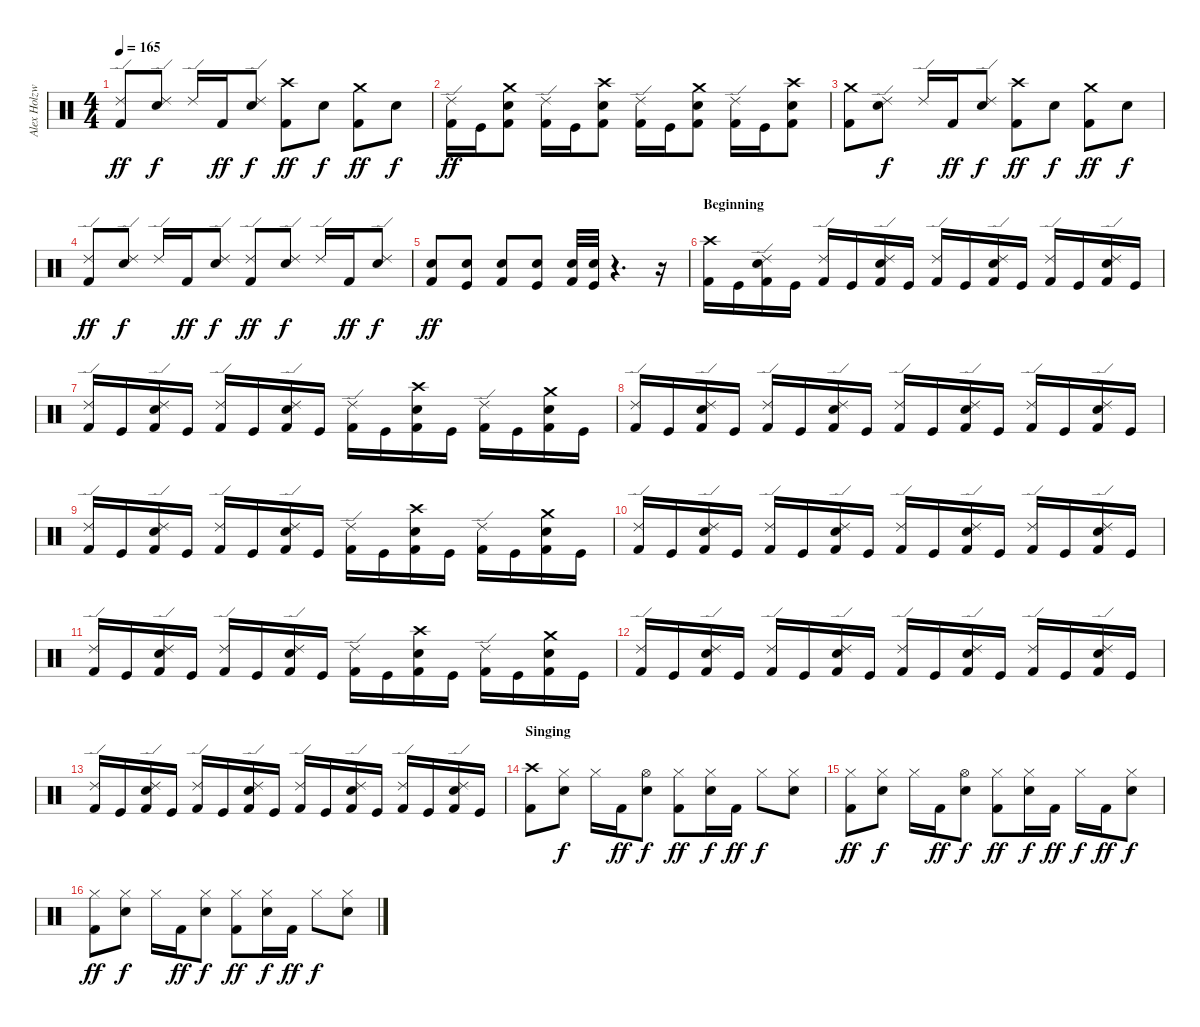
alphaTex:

\track ("Alex Holzwarth" "Alex Holzw") {instrument percussion}
\staff {score}
\articulation defaults
\ts (4 4)
\tempo 165
\clef neutral
\ks c
("Ride (edge) 2" "Kick (hit) 2").8{dy ff} ("Ride (edge) 2" "Electric Snare (hit)").8{dy f} "Ride (edge) 2".16 "Kick (hit) 2".16{dy ff} ("Ride (edge) 2" "Electric Snare (hit)").8{dy f} ("Crash high (hit)" "Kick (hit) 2").8{dy ff} "Electric Snare (hit)".8{dy f} ("Crash medium (hit)" "Kick (hit) 2").8{dy ff} "Electric Snare (hit)".8{dy f} |
("Ride (edge) 2" "Kick (hit) 2").16{dy ff} "Kick (hit)".16 ("Crash medium (hit)" "Electric Snare (hit)" "Kick (hit) 2").8 ("Ride (edge) 2" "Kick (hit) 2").16 "Kick (hit)".16 ("Crash high (hit)" "Electric Snare (hit)" "Kick (hit) 2").8 ("Ride (edge) 2" "Kick (hit) 2").16 "Kick (hit)".16 ("Crash medium (hit)" "Electric Snare (hit)" "Kick (hit) 2").8 ("Ride (edge) 2" "Kick (hit) 2").16 "Kick (hit)".16 ("Crash high (hit)" "Electric Snare (hit)" "Kick (hit) 2").8 |
("Crash medium (hit)" "Kick (hit) 2").8 ("Ride (edge) 2" "Electric Snare (hit)").8{dy f} "Ride (edge) 2".16 "Kick (hit) 2".16{dy ff} ("Ride (edge) 2" "Electric Snare (hit)").8{dy f} ("Crash high (hit)" "Kick (hit) 2").8{dy ff} "Electric Snare (hit)".8{dy f} ("Crash medium (hit)" "Kick (hit) 2").8{dy ff} "Electric Snare (hit)".8{dy f} |
("Ride (edge) 2" "Kick (hit) 2").8{dy ff} ("Ride (edge) 2" "Electric Snare (hit)").8{dy f} "Ride (edge) 2".16 "Kick (hit) 2".16{dy ff} ("Ride (edge) 2" "Electric Snare (hit)").8{dy f} ("Ride (edge) 2" "Kick (hit) 2").8{dy ff} ("Ride (edge) 2" "Electric Snare (hit)").8{dy f} "Ride (edge) 2".16 "Kick (hit) 2".16{dy ff} ("Ride (edge) 2" "Electric Snare (hit)").8{dy f} |
("Electric Snare (hit)" "Kick (hit) 2").8{dy ff} ("Electric Snare (hit)" "Kick (hit)").8 ("Electric Snare (hit)" "Kick (hit) 2").8 ("Electric Snare (hit)" "Kick (hit)").8 ("Electric Snare (hit)" "Kick (hit) 2").32 ("Electric Snare (hit)" "Kick (hit)").32 r.4{d} r.16 |
\section ("" "Beginning")
("Crash high (hit)" "Kick (hit) 2").16 "Kick (hit)".16 ("Ride (edge) 2" "Electric Snare (hit)" "Kick (hit) 2").16 "Kick (hit)".16 ("Ride (edge) 2" "Kick (hit) 2").16 "Kick (hit)".16 ("Ride (edge) 2" "Electric Snare (hit)" "Kick (hit) 2").16 "Kick (hit)".16 ("Ride (edge) 2" "Kick (hit) 2").16 "Kick (hit)".16 ("Ride (edge) 2" "Electric Snare (hit)" "Kick (hit) 2").16 "Kick (hit)".16 ("Ride (edge) 2" "Kick (hit) 2").16 "Kick (hit)".16 ("Ride (edge) 2" "Electric Snare (hit)" "Kick (hit) 2").16 "Kick (hit)".16 |
("Ride (edge) 2" "Kick (hit) 2").16 "Kick (hit)".16 ("Ride (edge) 2" "Electric Snare (hit)" "Kick (hit) 2").16 "Kick (hit)".16 ("Ride (edge) 2" "Kick (hit) 2").16 "Kick (hit)".16 ("Ride (edge) 2" "Electric Snare (hit)" "Kick (hit) 2").16 "Kick (hit)".16 ("Ride (edge) 2" "Kick (hit) 2").16 "Kick (hit)".16 ("Crash high (hit)" "Electric Snare (hit)" "Kick (hit) 2").16 "Kick (hit)".16 ("Ride (edge) 2" "Kick (hit) 2").16 "Kick (hit)".16 ("Crash medium (hit)" "Electric Snare (hit)" "Kick (hit) 2").16 "Kick (hit)".16 |
("Ride (edge) 2" "Kick (hit) 2").16 "Kick (hit)".16 ("Ride (edge) 2" "Electric Snare (hit)" "Kick (hit) 2").16 "Kick (hit)".16 ("Ride (edge) 2" "Kick (hit) 2").16 "Kick (hit)".16 ("Ride (edge) 2" "Electric Snare (hit)" "Kick (hit) 2").16 "Kick (hit)".16 ("Ride (edge) 2" "Kick (hit) 2").16 "Kick (hit)".16 ("Ride (edge) 2" "Electric Snare (hit)" "Kick (hit) 2").16 "Kick (hit)".16 ("Ride (edge) 2" "Kick (hit) 2").16 "Kick (hit)".16 ("Ride (edge) 2" "Electric Snare (hit)" "Kick (hit) 2").16 "Kick (hit)".16 |
("Ride (edge) 2" "Kick (hit) 2").16 "Kick (hit)".16 ("Ride (edge) 2" "Electric Snare (hit)" "Kick (hit) 2").16 "Kick (hit)".16 ("Ride (edge) 2" "Kick (hit) 2").16 "Kick (hit)".16 ("Ride (edge) 2" "Electric Snare (hit)" "Kick (hit) 2").16 "Kick (hit)".16 ("Ride (edge) 2" "Kick (hit) 2").16 "Kick (hit)".16 ("Crash high (hit)" "Electric Snare (hit)" "Kick (hit) 2").16 "Kick (hit)".16 ("Ride (edge) 2" "Kick (hit) 2").16 "Kick (hit)".16 ("Crash medium (hit)" "Electric Snare (hit)" "Kick (hit) 2").16 "Kick (hit)".16 |
("Ride (edge) 2" "Kick (hit) 2").16 "Kick (hit)".16 ("Ride (edge) 2" "Electric Snare (hit)" "Kick (hit) 2").16 "Kick (hit)".16 ("Ride (edge) 2" "Kick (hit) 2").16 "Kick (hit)".16 ("Ride (edge) 2" "Electric Snare (hit)" "Kick (hit) 2").16 "Kick (hit)".16 ("Ride (edge) 2" "Kick (hit) 2").16 "Kick (hit)".16 ("Ride (edge) 2" "Electric Snare (hit)" "Kick (hit) 2").16 "Kick (hit)".16 ("Ride (edge) 2" "Kick (hit) 2").16 "Kick (hit)".16 ("Ride (edge) 2" "Electric Snare (hit)" "Kick (hit) 2").16 "Kick (hit)".16 |
("Ride (edge) 2" "Kick (hit) 2").16 "Kick (hit)".16 ("Ride (edge) 2" "Electric Snare (hit)" "Kick (hit) 2").16 "Kick (hit)".16 ("Ride (edge) 2" "Kick (hit) 2").16 "Kick (hit)".16 ("Ride (edge) 2" "Electric Snare (hit)" "Kick (hit) 2").16 "Kick (hit)".16 ("Ride (edge) 2" "Kick (hit) 2").16 "Kick (hit)".16 ("Crash high (hit)" "Electric Snare (hit)" "Kick (hit) 2").16 "Kick (hit)".16 ("Ride (edge) 2" "Kick (hit) 2").16 "Kick (hit)".16 ("Crash medium (hit)" "Electric Snare (hit)" "Kick (hit) 2").16 "Kick (hit)".16 |
("Ride (edge) 2" "Kick (hit) 2").16 "Kick (hit)".16 ("Ride (edge) 2" "Electric Snare (hit)" "Kick (hit) 2").16 "Kick (hit)".16 ("Ride (edge) 2" "Kick (hit) 2").16 "Kick (hit)".16 ("Ride (edge) 2" "Electric Snare (hit)" "Kick (hit) 2").16 "Kick (hit)".16 ("Ride (edge) 2" "Kick (hit) 2").16 "Kick (hit)".16 ("Ride (edge) 2" "Electric Snare (hit)" "Kick (hit) 2").16 "Kick (hit)".16 ("Ride (edge) 2" "Kick (hit) 2").16 "Kick (hit)".16 ("Ride (edge) 2" "Electric Snare (hit)" "Kick (hit) 2").16 "Kick (hit)".16 |
("Ride (edge) 2" "Kick (hit) 2").16 "Kick (hit)".16 ("Ride (edge) 2" "Electric Snare (hit)" "Kick (hit) 2").16 "Kick (hit)".16 ("Ride (edge) 2" "Kick (hit) 2").16 "Kick (hit)".16 ("Ride (edge) 2" "Electric Snare (hit)" "Kick (hit) 2").16 "Kick (hit)".16 ("Ride (edge) 2" "Kick (hit) 2").16 "Kick (hit)".16 ("Ride (edge) 2" "Electric Snare (hit)" "Kick (hit) 2").16 "Kick (hit)".16 ("Ride (edge) 2" "Kick (hit) 2").16 "Kick (hit)".16 ("Ride (edge) 2" "Electric Snare (hit)" "Kick (hit) 2").16 "Kick (hit)".16 |
\section ("" "Singing")
("Crash high (hit)" "Kick (hit) 2").8 ("Hi-Hat (closed)" "Electric Snare (hit)").8{dy f} "Hi-Hat (closed)".16 "Kick (hit) 2".16{dy ff} ("Hi-Hat (open)" "Electric Snare (hit)").8{dy f} ("Hi-Hat (closed)" "Kick (hit) 2").8{dy ff} ("Hi-Hat (closed)" "Electric Snare (hit)").16{dy f} "Kick (hit) 2".16{dy ff} "Hi-Hat (closed)".8{dy f} ("Hi-Hat (closed)" "Electric Snare (hit)").8 |
("Hi-Hat (closed)" "Kick (hit) 2").8{dy ff} ("Hi-Hat (closed)" "Electric Snare (hit)").8{dy f} "Hi-Hat (closed)".16 "Kick (hit) 2".16{dy ff} ("Hi-Hat (open)" "Electric Snare (hit)").8{dy f} ("Hi-Hat (closed)" "Kick (hit) 2").8{dy ff} ("Hi-Hat (closed)" "Electric Snare (hit)").16{dy f} "Kick (hit) 2".16{dy ff} "Hi-Hat (closed)".16{dy f} "Kick (hit) 2".16{dy ff} ("Hi-Hat (closed)" "Electric Snare (hit)").8{dy f} |
("Hi-Hat (closed)" "Kick (hit) 2").8{dy ff} ("Hi-Hat (closed)" "Electric Snare (hit)").8{dy f} "Hi-Hat (closed)".16 "Kick (hit) 2".16{dy ff} ("Hi-Hat (closed)" "Electric Snare (hit)").8{dy f} ("Hi-Hat (closed)" "Kick (hit) 2").8{dy ff} ("Hi-Hat (closed)" "Electric Snare (hit)").16{dy f} "Kick (hit) 2".16{dy ff} "Hi-Hat (closed)".8{dy f} ("Hi-Hat (closed)" "Electric Snare (hit)").8
